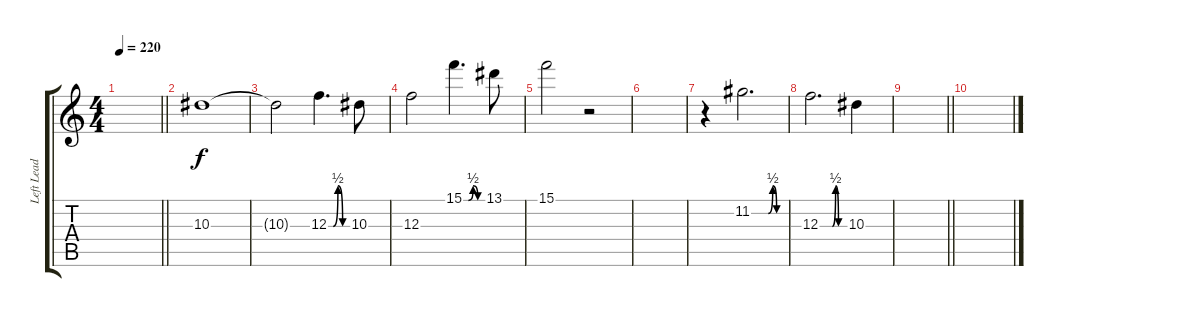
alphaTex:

\track ("Left Lead 2" "Left Lead ") {instrument distortionguitar}
\staff {score tabs}
\tuning (D4 A3 F3 C3 G2 C2) {hide}
\ts (4 4)
\tempo 220
\clef g2
\barLineRight lightlight
\ks c
|
10.3.1 |
10.3{t}.2 12.3{be (custom 0 0 15 0 30 2 45 0 60 0)}.4{d} 10.3.8 |
12.3.2 15.1{be (custom 0 0 15 0 30 2 45 0 60 0)}.4{d} 13.1.8 |
15.1.2 r.2 |
|
r.4 11.2{be (custom 0 0 30 0 38 2 45 0 60 0)}.2{d} |
12.3{be (custom 0 0 30 0 38 2 45 0 60 0)}.2{d} 10.3.4 |
\barLineRight lightlight
|
\section ("" "")
